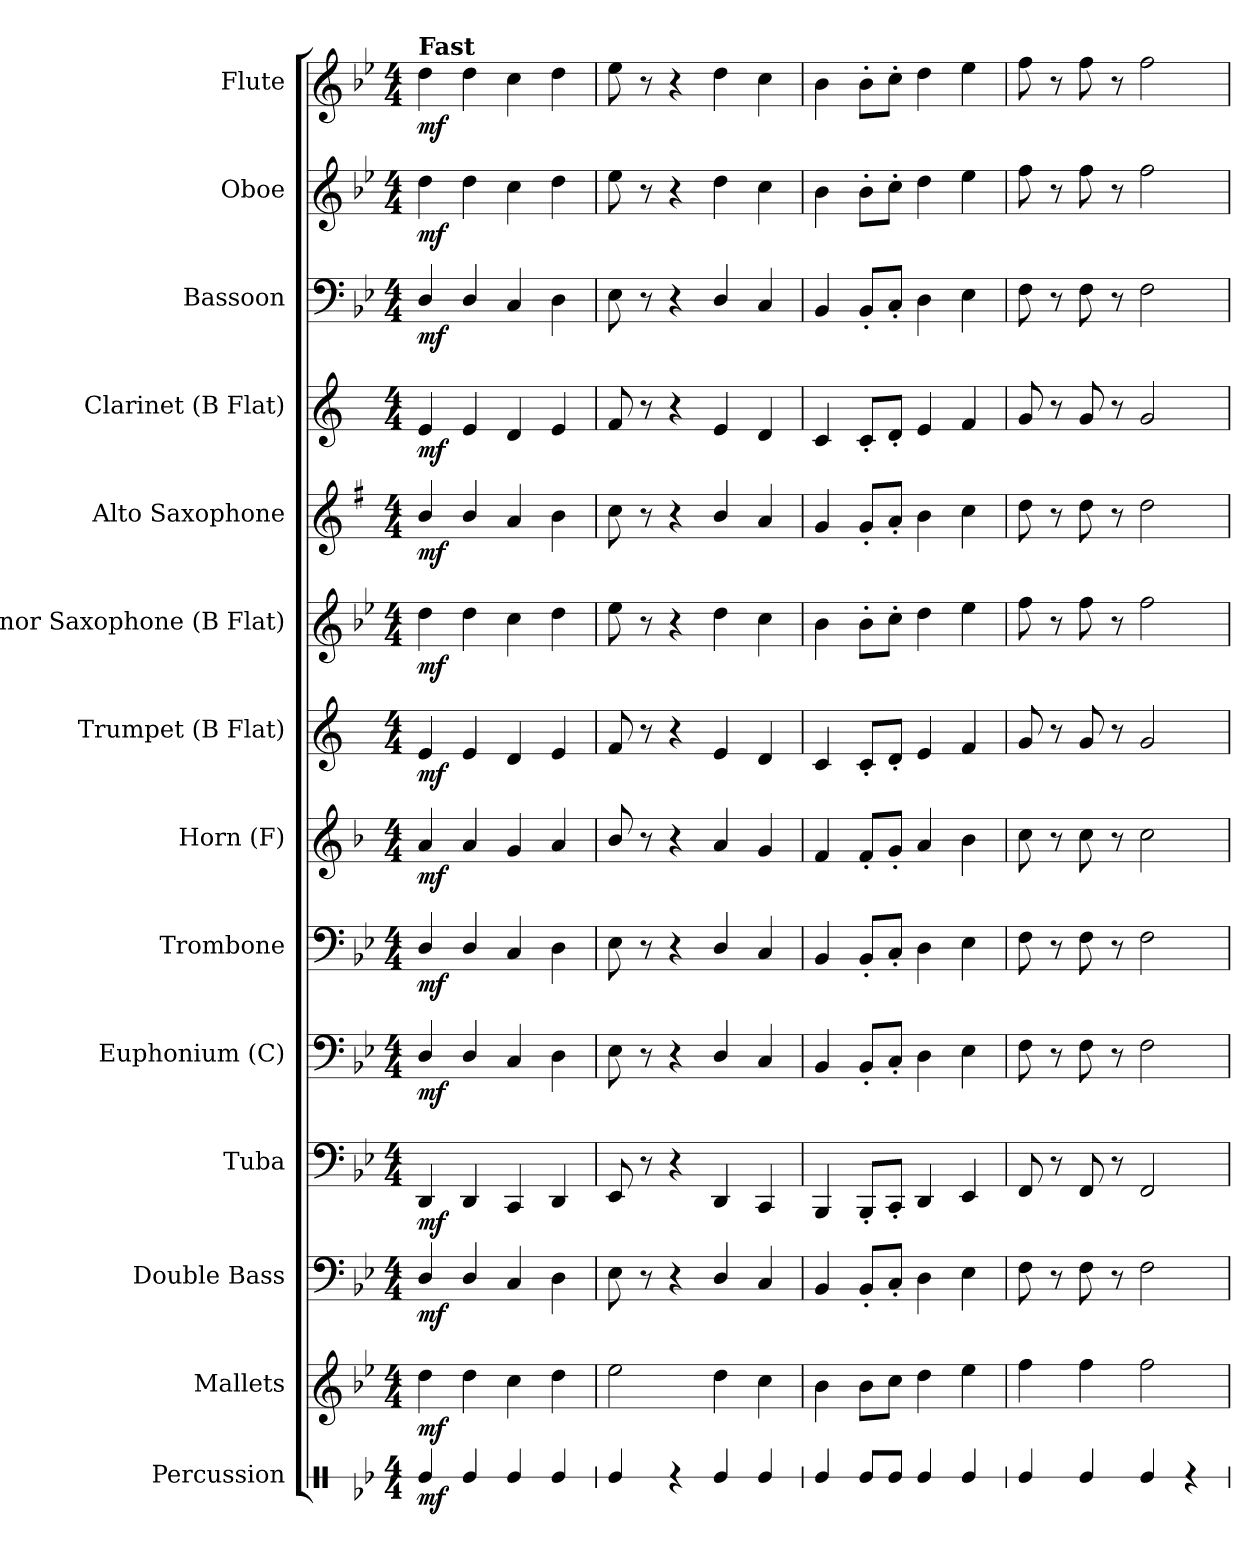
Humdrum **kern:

**kern	**dynam	**kern	**dynam	**kern	**dynam	**kern	**dynam	**kern	**dynam	**kern	**dynam	**kern	**dynam	**kern	**dynam	**kern	**dynam	**kern	**dynam	**kern	**dynam	**kern	**dynam	**kern	**dynam	**kern	**dynam
*part14	*part14	*part13	*part13	*part12	*part12	*part11	*part11	*part10	*part10	*part9	*part9	*part8	*part8	*part7	*part7	*part6	*part6	*part5	*part5	*part4	*part4	*part3	*part3	*part2	*part2	*part1	*part1
*staff14	*staff14	*staff13	*staff13	*staff12	*staff12	*staff11	*staff11	*staff10	*staff10	*staff9	*staff9	*staff8	*staff8	*staff7	*staff7	*staff6	*staff6	*staff5	*staff5	*staff4	*staff4	*staff3	*staff3	*staff2	*staff2	*staff1	*staff1
*I"Percussion	*	*I"Mallets	*	*I"Double Bass	*	*I"Tuba	*	*I"Euphonium (C)	*	*I"Trombone	*	*I"Horn (F)	*	*I"Trumpet (B Flat)	*	*I"Tenor Saxophone (B Flat)	*	*I"Alto Saxophone	*	*I"Clarinet (B Flat)	*	*I"Bassoon	*	*I"Oboe	*	*I"Flute	*
*stria1	*	*	*	*	*	*	*	*	*	*	*	*	*	*	*	*	*	*	*	*	*	*	*	*	*	*	*
*clefX	*	*clefG2	*	*clefF4	*	*clefF4	*	*clefF4	*	*clefF4	*	*clefG2	*	*clefG2	*	*clefG2	*	*clefG2	*	*clefG2	*	*clefF4	*	*clefG2	*	*clefG2	*
*	*	*ITrd-14c-24	*	*ITrd7c12	*	*	*	*	*	*	*	*ITrd4c7	*	*ITrd1c2	*	*ITrd8c14	*	*ITrd5c9	*	*ITrd1c2	*	*	*	*	*	*	*
*k[b-e-]	*	*k[b-e-]	*	*k[b-e-]	*	*k[b-e-]	*	*k[b-e-]	*	*k[b-e-]	*	*k[b-e-]	*	*k[b-e-]	*	*k[b-e-]	*	*k[b-e-]	*	*k[b-e-]	*	*k[b-e-]	*	*k[b-e-]	*	*k[b-e-]	*
*B-:	*	*B-:	*	*B-:	*	*B-:	*	*B-:	*	*B-:	*	*B-:	*	*B-:	*	*B-:	*	*B-:	*	*B-:	*	*B-:	*	*B-:	*	*B-:	*
*M4/4	*	*M4/4	*	*M4/4	*	*M4/4	*	*M4/4	*	*M4/4	*	*M4/4	*	*M4/4	*	*M4/4	*	*M4/4	*	*M4/4	*	*M4/4	*	*M4/4	*	*M4/4	*
*MM144	*	*MM144	*	*MM144	*	*MM144	*	*MM144	*	*MM144	*	*MM144	*	*MM144	*	*MM144	*	*MM144	*	*MM144	*	*MM144	*	*MM144	*	*MM144	*
=1	=1	=1	=1	=1	=1	=1	=1	=1	=1	=1	=1	=1	=1	=1	=1	=1	=1	=1	=1	=1	=1	=1	=1	=1	=1	=1	=1
!	!	!	!	!	!	!	!	!	!	!	!	!	!	!	!	!	!	!	!	!	!	!	!	!	!	!LO:TX:a:B:t=Fast	!
!	!LO:DY:b	!	!LO:DY:b	!	!LO:DY:b	!	!LO:DY:b	!	!LO:DY:b	!	!LO:DY:b	!	!LO:DY:b	!	!LO:DY:b	!	!LO:DY:b	!	!LO:DY:b	!	!LO:DY:b	!	!LO:DY:b	!	!LO:DY:b	!	!LO:DY:b
4Re/	mf	4dddd\	mf	4DD/	mf	4DD/	mf	4D/	mf	4D/	mf	4d/	mf	4d/	mf	4d\	mf	4d/	mf	4d/	mf	4D/	mf	4dd\	mf	4dd\	mf
4Re/	.	4dddd\	.	4DD/	.	4DD/	.	4D/	.	4D/	.	4d/	.	4d/	.	4d\	.	4d/	.	4d/	.	4D/	.	4dd\	.	4dd\	.
4Re/	.	4cccc\	.	4CC/	.	4CC/	.	4C/	.	4C/	.	4c/	.	4c/	.	4c\	.	4c/	.	4c/	.	4C/	.	4cc\	.	4cc\	.
4Re/	.	4dddd\	.	4DD\	.	4DD/	.	4D\	.	4D\	.	4d/	.	4d/	.	4d\	.	4d\	.	4d/	.	4D\	.	4dd\	.	4dd\	.
=2	=2	=2	=2	=2	=2	=2	=2	=2	=2	=2	=2	=2	=2	=2	=2	=2	=2	=2	=2	=2	=2	=2	=2	=2	=2	=2	=2
4Re/	.	2eeee-\	.	8EE-\	.	8EE-/	.	8E-\	.	8E-\	.	8e-/	.	8e-/	.	8e-\	.	8e-\	.	8e-/	.	8E-\	.	8ee-\	.	8ee-\	.
.	.	.	.	8r	.	8r	.	8r	.	8r	.	8r	.	8r	.	8r	.	8r	.	8r	.	8r	.	8r	.	8r	.
4r	.	.	.	4r	.	4r	.	4r	.	4r	.	4r	.	4r	.	4r	.	4r	.	4r	.	4r	.	4r	.	4r	.
4Re/	.	4dddd\	.	4DD/	.	4DD/	.	4D/	.	4D/	.	4d/	.	4d/	.	4d\	.	4d/	.	4d/	.	4D/	.	4dd\	.	4dd\	.
4Re/	.	4cccc\	.	4CC/	.	4CC/	.	4C/	.	4C/	.	4c/	.	4c/	.	4c\	.	4c/	.	4c/	.	4C/	.	4cc\	.	4cc\	.
=3	=3	=3	=3	=3	=3	=3	=3	=3	=3	=3	=3	=3	=3	=3	=3	=3	=3	=3	=3	=3	=3	=3	=3	=3	=3	=3	=3
4Re/	.	4bbb-\	.	4BBB-/	.	4BBB-/	.	4BB-/	.	4BB-/	.	4B-/	.	4B-/	.	4B-\	.	4B-/	.	4B-/	.	4BB-/	.	4b-\	.	4b-\	.
8Re/L	.	8bbb-\L	.	8BBB-'</L	.	8BBB-'</L	.	8BB-'</L	.	8BB-'</L	.	8B-'</L	.	8B-'</L	.	8B-'>\L	.	8B-'</L	.	8B-'</L	.	8BB-'</L	.	8b-'>\L	.	8b-'>\L	.
8Re/J	.	8cccc\J	.	8CC'</J	.	8CC'</J	.	8C'</J	.	8C'</J	.	8c'</J	.	8c'</J	.	8c'>\J	.	8c'</J	.	8c'</J	.	8C'</J	.	8cc'>\J	.	8cc'>\J	.
4Re/	.	4dddd\	.	4DD\	.	4DD/	.	4D\	.	4D\	.	4d/	.	4d/	.	4d\	.	4d\	.	4d/	.	4D\	.	4dd\	.	4dd\	.
4Re/	.	4eeee-\	.	4EE-\	.	4EE-/	.	4E-\	.	4E-\	.	4e-\	.	4e-/	.	4e-\	.	4e-\	.	4e-/	.	4E-\	.	4ee-\	.	4ee-\	.
=4	=4	=4	=4	=4	=4	=4	=4	=4	=4	=4	=4	=4	=4	=4	=4	=4	=4	=4	=4	=4	=4	=4	=4	=4	=4	=4	=4
4Re/	.	4ffff\	.	8FF\	.	8FF/	.	8F\	.	8F\	.	8f\	.	8f/	.	8f\	.	8f\	.	8f/	.	8F\	.	8ff\	.	8ff\	.
.	.	.	.	8r	.	8r	.	8r	.	8r	.	8r	.	8r	.	8r	.	8r	.	8r	.	8r	.	8r	.	8r	.
4Re/	.	4ffff\	.	8FF\	.	8FF/	.	8F\	.	8F\	.	8f\	.	8f/	.	8f\	.	8f\	.	8f/	.	8F\	.	8ff\	.	8ff\	.
.	.	.	.	8r	.	8r	.	8r	.	8r	.	8r	.	8r	.	8r	.	8r	.	8r	.	8r	.	8r	.	8r	.
4Re/	.	2ffff\	.	2FF\	.	2FF/	.	2F\	.	2F\	.	2f\	.	2f/	.	2f\	.	2f\	.	2f/	.	2F\	.	2ff\	.	2ff\	.
4r	.	.	.	.	.	.	.	.	.	.	.	.	.	.	.	.	.	.	.	.	.	.	.	.	.	.	.
=	=	=	=	=	=	=	=	=	=	=	=	=	=	=	=	=	=	=	=	=	=	=	=	=	=	=	=
*-	*-	*-	*-	*-	*-	*-	*-	*-	*-	*-	*-	*-	*-	*-	*-	*-	*-	*-	*-	*-	*-	*-	*-	*-	*-	*-	*-
